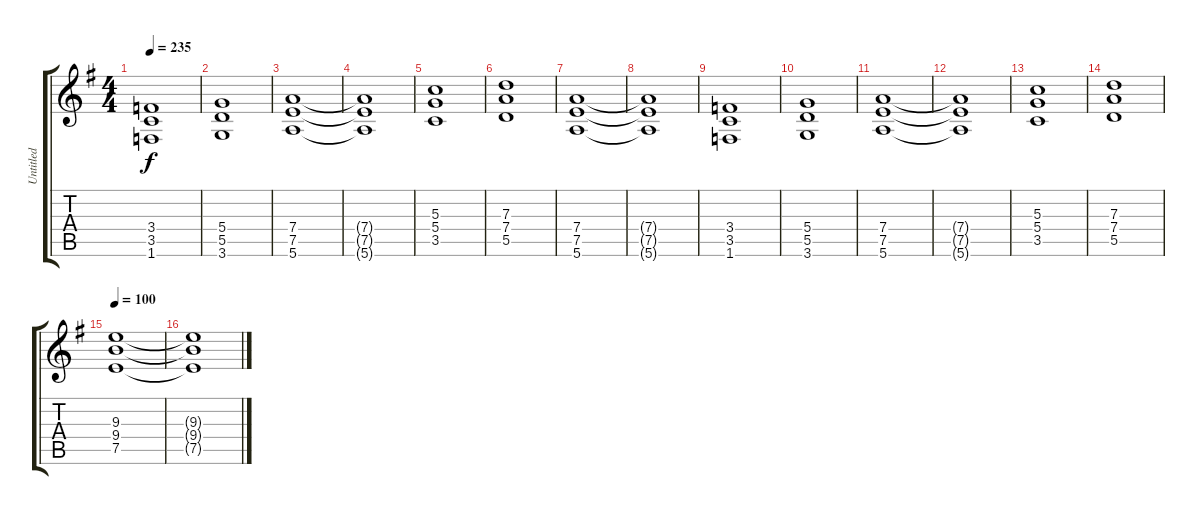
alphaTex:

\track ("Untitled" "Untitled") {instrument distortionguitar}
\staff {score tabs}
\tuning (E4 B3 G3 D3 A2 E2) {hide}
\ts (4 4)
\tempo 235
\clef g2
\ks g
(3.4 3.5 1.6).1{dy f} |
(5.4 5.5 3.6).1 |
(7.4 7.5 5.6).1 |
(7.4{t} 7.5{t} 5.6{t}).1 |
(5.3 5.4 3.5).1 |
(7.3 7.4 5.5).1 |
(7.4 7.5 5.6).1 |
(7.4{t} 7.5{t} 5.6{t}).1 |
(3.4 3.5 1.6).1 |
(5.4 5.5 3.6).1 |
(7.4 7.5 5.6).1 |
(7.4{t} 7.5{t} 5.6{t}).1 |
(5.3 5.4 3.5).1 |
(7.3 7.4 5.5).1 |
\tempo 100
(9.3 9.4 7.5).1 |
(9.3{t} 9.4{t} 7.5{t}).1
